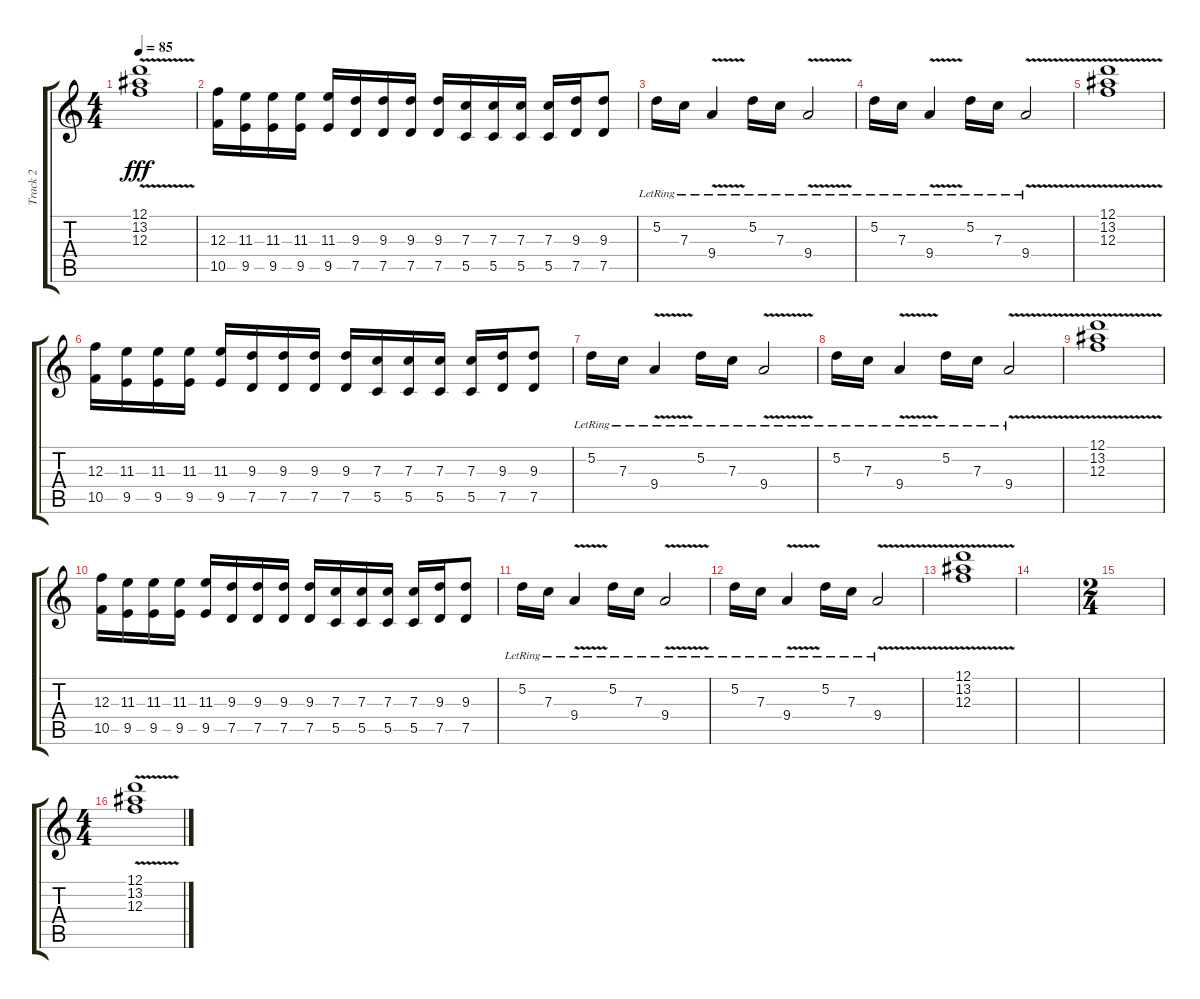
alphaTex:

\track ("Track 2" "Track 2") {instrument overdrivenguitar}
\staff {score tabs}
\tuning (D4 A3 F3 C3 G2 C2) {hide}
\ts (4 4)
\tempo 85
\clef g2
\ks c
(12.1{v} 13.2{v} 12.3{v}).1{dy fff instrument electricguitarjazz} |
(12.3 10.5).16 (11.3 9.5).16 (11.3 9.5).16 (11.3 9.5).16 (11.3 9.5).16 (9.3 7.5).16 (9.3 7.5).16 (9.3 7.5).16 (9.3 7.5).16 (7.3 5.5).16 (7.3 5.5).16 (7.3 5.5).16 (7.3 5.5).16 (9.3 7.5).16 (9.3 7.5).8 |
5.2{lr}.16 7.3{lr}.16 9.4{v lr}.4 5.2{lr}.16 7.3{lr}.16 9.4{v lr}.2 |
5.2{lr}.16 7.3{lr}.16 9.4{v lr}.4 5.2{lr}.16 7.3{lr}.16 9.4{v lr}.2 |
(12.1{v} 13.2{v} 12.3{v}).1{instrument electricguitarjazz} |
(12.3 10.5).16 (11.3 9.5).16 (11.3 9.5).16 (11.3 9.5).16 (11.3 9.5).16 (9.3 7.5).16 (9.3 7.5).16 (9.3 7.5).16 (9.3 7.5).16 (7.3 5.5).16 (7.3 5.5).16 (7.3 5.5).16 (7.3 5.5).16 (9.3 7.5).16 (9.3 7.5).8 |
5.2{lr}.16 7.3{lr}.16 9.4{v lr}.4 5.2{lr}.16 7.3{lr}.16 9.4{v lr}.2 |
5.2{lr}.16 7.3{lr}.16 9.4{v lr}.4 5.2{lr}.16 7.3{lr}.16 9.4{v lr}.2 |
(12.1{v} 13.2{v} 12.3{v}).1{instrument electricguitarjazz} |
(12.3 10.5).16 (11.3 9.5).16 (11.3 9.5).16 (11.3 9.5).16 (11.3 9.5).16 (9.3 7.5).16 (9.3 7.5).16 (9.3 7.5).16 (9.3 7.5).16 (7.3 5.5).16 (7.3 5.5).16 (7.3 5.5).16 (7.3 5.5).16 (9.3 7.5).16 (9.3 7.5).8 |
5.2{lr}.16 7.3{lr}.16 9.4{v lr}.4 5.2{lr}.16 7.3{lr}.16 9.4{v lr}.2 |
5.2{lr}.16 7.3{lr}.16 9.4{v lr}.4 5.2{lr}.16 7.3{lr}.16 9.4{v lr}.2 |
(12.1{v} 13.2{v} 12.3{v}).1{instrument electricguitarjazz} |
|
\ts (2 4)
|
\ts (4 4)
(12.1{v} 13.2{v} 12.3{v}).1{volume 10 instrument electricguitarjazz}
